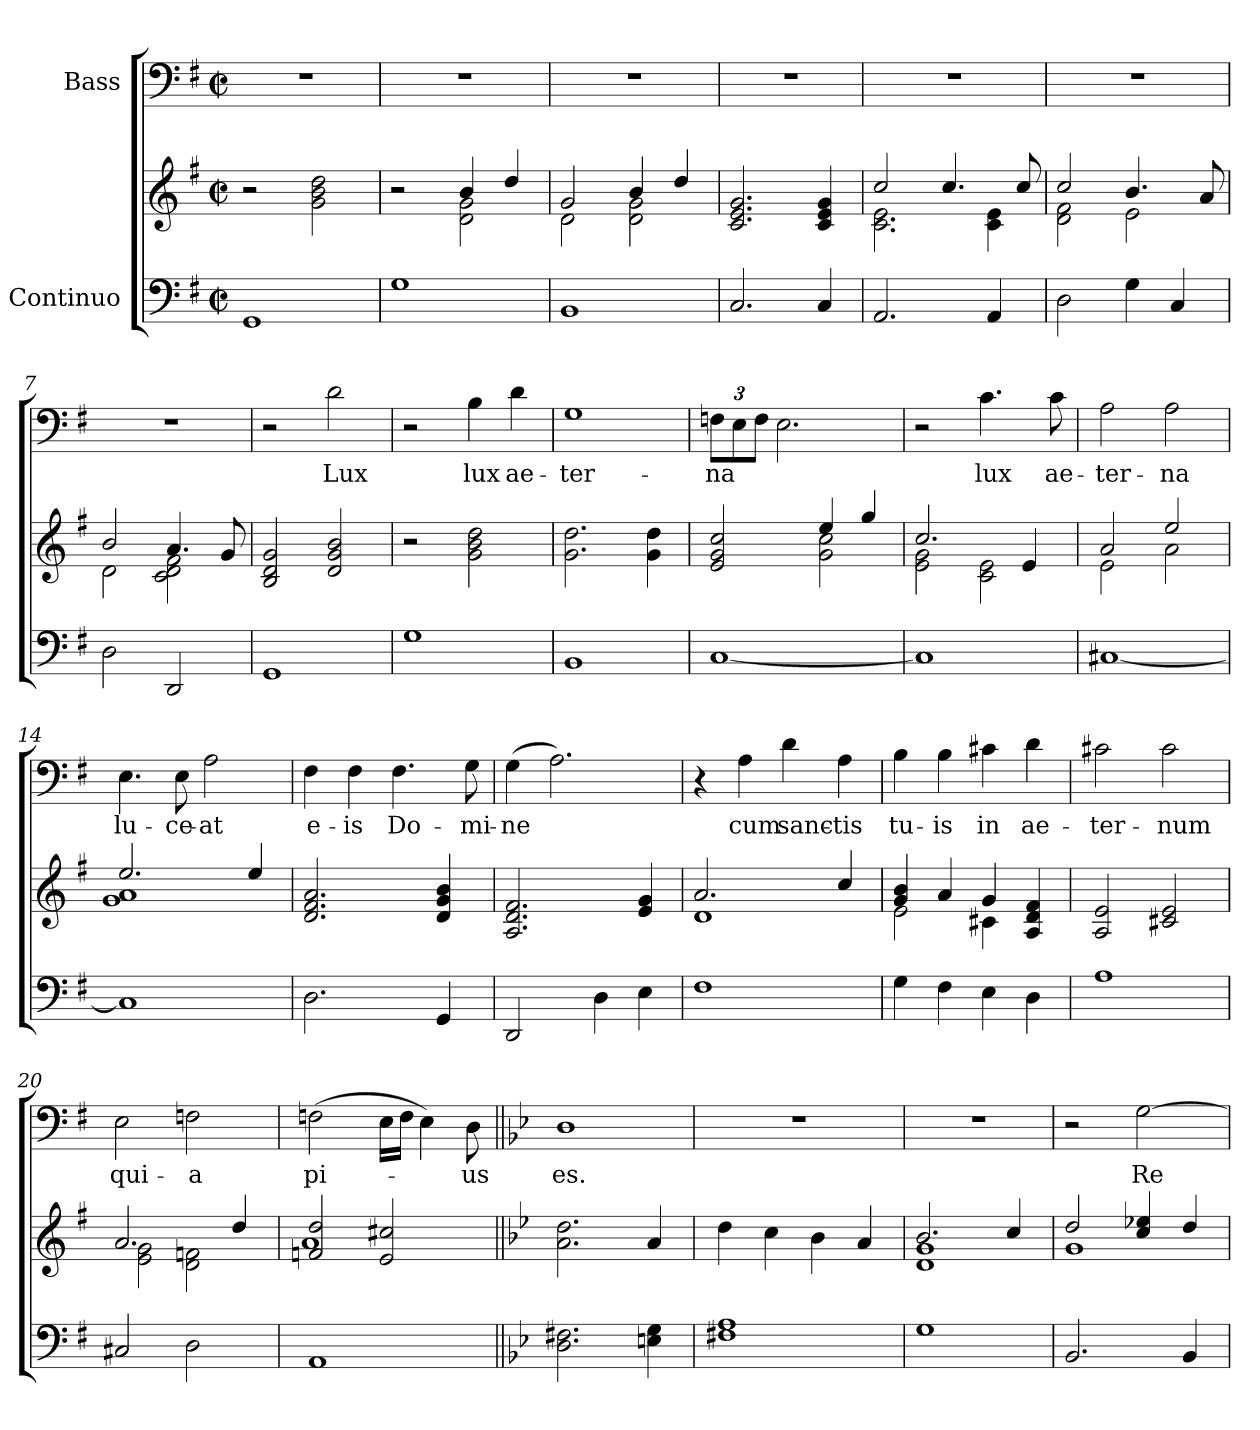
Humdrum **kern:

**kern	**kern	**kern	**text
*part2	*part2	*part1	*part1
*staff3	*staff2	*staff1	*staff1
*I"Continuo	*	*I"Bass	*
*clefF4	*clefG2	*clefF4	*
*k[f#]	*k[f#]	*k[f#]	*
*G:	*G:	*G:	*
*M2/2	*M2/2	*M2/2	*
*met(c|)	*met(c|)	*met(c|)	*
=1	=1	=1	=1
1GG	2r	1r	.
.	2g\ 2b\ 2dd\	.	.
=2	=2	=2	=2
*	*^	*	*
1G	2r	2ryy	1r	.
.	4b/	2d\ 2g\	.	.
.	4dd/	.	.	.
=3	=3	=3	=3	=3
1BB	2g/	2d\	1r	.
.	4b/	2d\ 2g\	.	.
.	4dd/	.	.	.
*	*v	*v	*	*
=4	=4	=4	=4
2.C/	2.c/ 2.e/ 2.g/	1r	.
4C/	4c/ 4e/ 4g/	.	.
=5	=5	=5	=5
*	*^	*	*
2.AA/	2cc/	2.c\ 2.e\	1r	.
.	4.cc/	.	.	.
4AA/	.	4c\ 4e\	.	.
.	8cc/	.	.	.
=6	=6	=6	=6	=6
2D\	2cc/	2d\ 2f#\	1r	.
4G\	4.b/	2e\	.	.
4C/	.	.	.	.
.	8a/	.	.	.
=7	=7	=7	=7	=7
2D\	2b/	2d\	1r	.
2DD/	4.a/	2c\ 2d\ 2f#\	.	.
.	8g/	.	.	.
*	*v	*v	*	*
!!LO:LB:g=z
=8	=8	=8	=8
1GG	2B/ 2d/ 2g/	2r	.
.	2d/ 2g/ 2b/	2d\	Lux
=9	=9	=9	=9
1G	2r	2r	.
.	2g\ 2b\ 2dd\	4B\	lux
.	.	4d\	ae-
=10	=10	=10	=10
1BB	2.g\ 2.dd\	1G	-ter-
.	4g\ 4dd\	.	.
=11	=11	=11	=11
*	*^	*	*
[1C	2e/ 2g/ 2cc/	2ryy	12Fn\L	-na
.	.	.	12E\	.
.	.	.	12F\J	.
.	.	.	2.E\	.
.	4ee/	2g\ 2cc\	.	.
.	4gg/	.	.	.
=12	=12	=12	=12	=12
1C]	2.cc/	2e\ 2g\	2r	.
.	.	2c\ 2e\	4.c\	lux
.	4e/	.	.	.
.	.	.	8c\	ae-
=13	=13	=13	=13	=13
[1C#X	2a/	2e\	2A\	-ter-
.	2ee/	2a\	2A\	-na
=14	=14	=14	=14	=14
1C#]	2.ee/	1g 1a	4.E\	lu-
.	.	.	8E\	-ce-
.	.	.	2A\	-at
.	4ee/	.	.	.
*	*v	*v	*	*
!!LO:LB:g=z
=15	=15	=15	=15
2.D\	2.d/ 2.f#/ 2.a/	4F#\	e-
.	.	4F#\	-is
.	.	4.F#\	Do-
4GG/	4d/ 4g/ 4b/	.	.
.	.	8G\	-mi-
=16	=16	=16	=16
2DD/	2.A/ 2.d/ 2.f#/	(4G\	-ne
.	.	2.A\)	.
4D\	.	.	.
4E\	4e/ 4g/	.	.
=17	=17	=17	=17
*	*^	*	*
1F#	2.a/	1d	4r	.
.	.	.	4A\	cum
.	.	.	4d\	sanc-
.	4cc/	.	4A\	-tis
=18	=18	=18	=18	=18
4G\	4g/ 4b/	2e\	4B\	tu-
4F#\	4a/	.	4B\	-is
4E\	4g/	4c#X\	4c#X\	in
4D\	4A/ 4d/ 4f#/	4ryy	4d\	ae-
*	*v	*v	*	*
=19	=19	=19	=19
1A	2A/ 2e/	2c#X\	-ter-
.	2c#X/ 2e/	2c#\	-num
=20	=20	=20	=20
*	*^	*	*
2C#X/	2.a/	2e\ 2g\	2E\	qui-
2D\	.	2d\ 2fn\	2Fn\	-a
.	4dd/	.	.	.
=21	=21	=21	=21	=21
1AA	2fn/ 2dd/	1a	(2Fn\	pi-
.	2e/ 2cc#X/	.	16E\LL	.
.	.	.	16F\JJ	.
.	.	.	4E\)	.
.	.	.	8D\	-us
*	*v	*v	*	*
!!LO:LB:g=z
=22||	=22||	=22||	=22||
*k[b-e-]	*k[b-e-]	*k[b-e-]	*
*B-:	*B-:	*B-:	*
2.D\ 2.F#X\	2.a\ 2.dd\	1D	es.
4En\ 4G\	4a/	.	.
=23	=23	=23	=23
1F#X 1A	4dd\	1r	.
.	4cc\	.	.
.	4b-\	.	.
.	4a/	.	.
=24	=24	=24	=24
*	*^	*	*
1G	2.b-/	1d 1g	1r	.
.	4cc/	.	.	.
=25	=25	=25	=25	=25
2.BB-/	2dd/	1g	2r	.
.	4cc/ 4ee-X/	.	[2G\	Re-
4BB-/	4dd/	.	.	.
*	*v	*v	*	*
=	=	=	=
*-	*-	*-	*-
